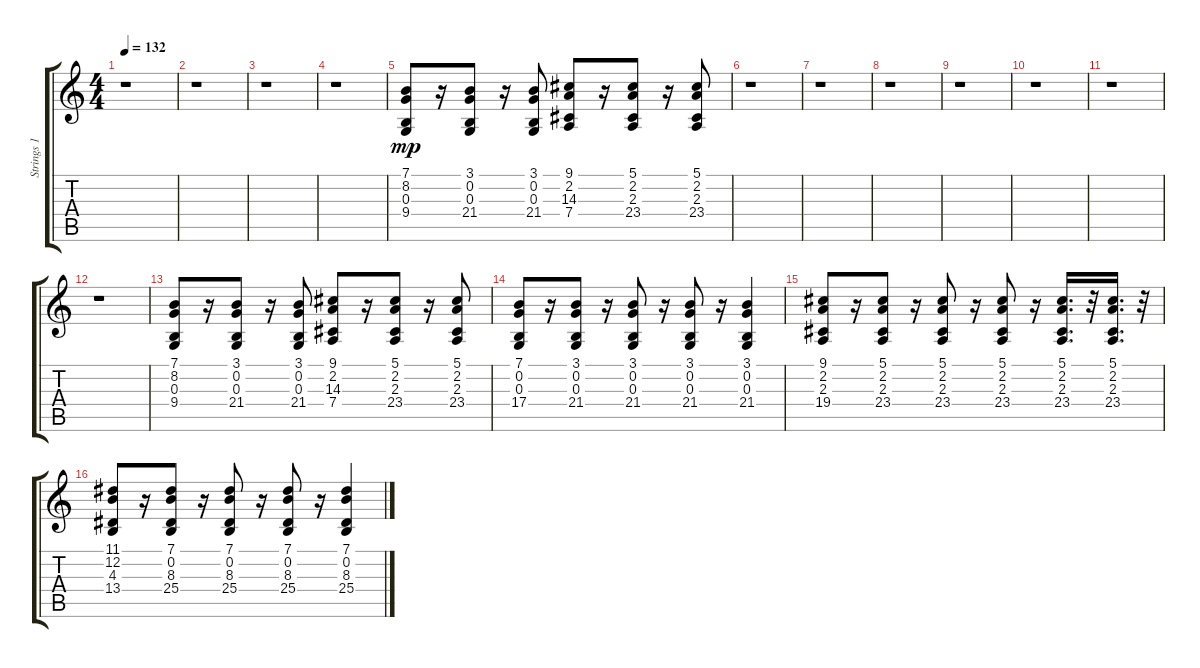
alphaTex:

\track ("Strings 1" "Strings 1") {instrument stringensemble1}
\staff {score tabs}
\tuning (E4 B3 G3 D3 A2 E2) {hide}
\ts (4 4)
\tempo 132
\clef g2
\ks c
r.1{dy mp} |
r.1 |
r.1 |
r.1 |
(7.1 8.2 0.3 9.4).8 r.16 (3.1 0.2 0.3 21.4).8 r.16 (3.1 0.2 0.3 21.4).8 (9.1 2.2 14.3 7.4).8 r.16 (5.1 2.2 2.3 23.4).8 r.16 (5.1 2.2 2.3 23.4).8 |
r.1 |
r.1 |
r.1 |
r.1 |
r.1 |
r.1 |
r.1 |
(7.1 8.2 0.3 9.4).8 r.16 (3.1 0.2 0.3 21.4).8 r.16 (3.1 0.2 0.3 21.4).8 (9.1 2.2 14.3 7.4).8 r.16 (5.1 2.2 2.3 23.4).8 r.16 (5.1 2.2 2.3 23.4).8 |
(7.1 0.2 0.3 17.4).8 r.16 (3.1 0.2 0.3 21.4).8 r.16 (3.1 0.2 0.3 21.4).8 r.16 (3.1 0.2 0.3 21.4).8 r.16 (3.1 0.2 0.3 21.4).4 |
(9.1 2.2 2.3 19.4).8 r.16 (5.1 2.2 2.3 23.4).8 r.16 (5.1 2.2 2.3 23.4).8 r.16 (5.1 2.2 2.3 23.4).8 r.16 (5.1 2.2 2.3 23.4).16{d} r.32 (5.1 2.2 2.3 23.4).16{d} r.32 |
(11.1 12.2 4.3 13.4).8 r.16 (7.1 0.2 8.3 25.4).8 r.16 (7.1 0.2 8.3 25.4).8 r.16 (7.1 0.2 8.3 25.4).8 r.16 (7.1 0.2 8.3 25.4).4
